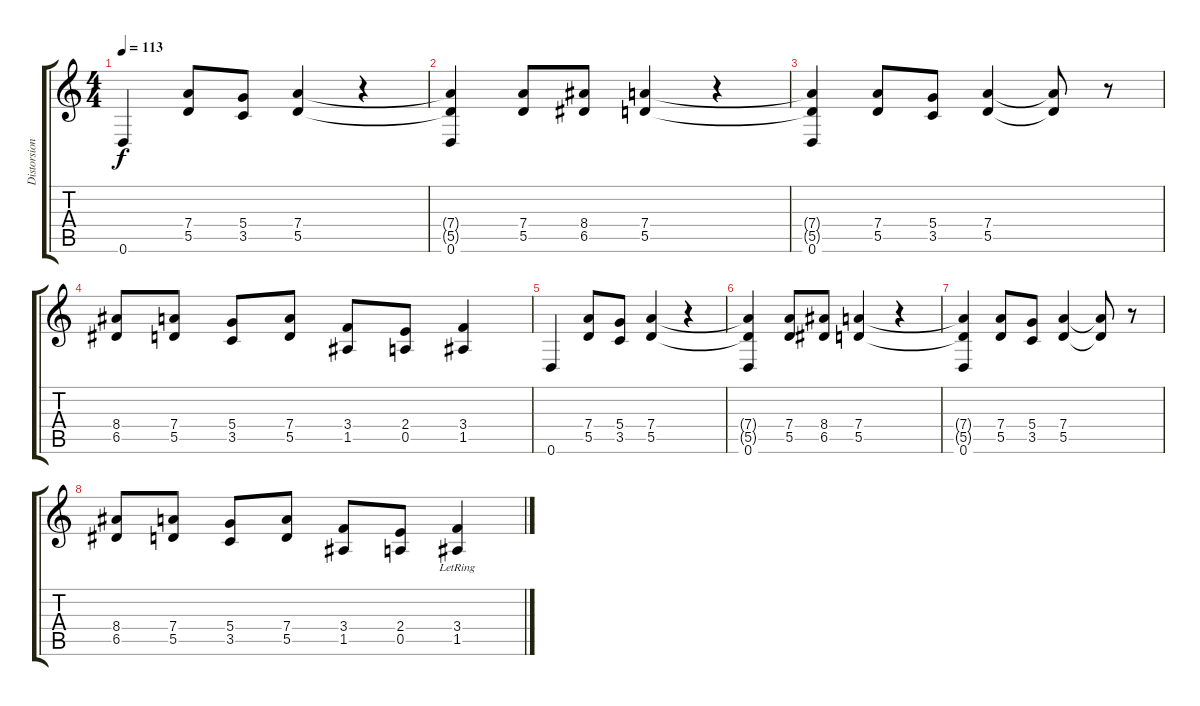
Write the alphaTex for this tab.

\track ("Distorsion Guitar" "Distorsion") {instrument overdrivenguitar}
\staff {score tabs}
\tuning (E4 B3 G3 D3 A2 D2) {hide}
\ts (4 4)
\tempo 113
\clef g2
\ks c
0.6.4{dy f} (7.4 5.5).8 (5.4 3.5).8 (7.4 5.5).4 r.4 |
(7.4{t} 5.5{t} 0.6).4 (7.4 5.5).8 (8.4 6.5).8 (7.4 5.5).4 r.4 |
(7.4{t} 5.5{t} 0.6).4 (7.4 5.5).8 (5.4 3.5).8 (7.4 5.5).4 (7.4{t} 5.5{t}).8 r.8 |
(8.4 6.5).8 (7.4 5.5).8 (5.4 3.5).8 (7.4 5.5).8 (3.4 1.5).8 (2.4 0.5).8 (3.4 1.5).4 |
0.6.4 (7.4 5.5).8 (5.4 3.5).8 (7.4 5.5).4 r.4 |
(7.4{t} 5.5{t} 0.6).4 (7.4 5.5).8 (8.4 6.5).8 (7.4 5.5).4 r.4 |
(7.4{t} 5.5{t} 0.6).4 (7.4 5.5).8 (5.4 3.5).8 (7.4 5.5).4 (7.4{t} 5.5{t}).8 r.8 |
(8.4 6.5).8 (7.4 5.5).8 (5.4 3.5).8 (7.4 5.5).8 (3.4 1.5).8 (2.4 0.5).8 (3.4{lr} 1.5{lr}).4
